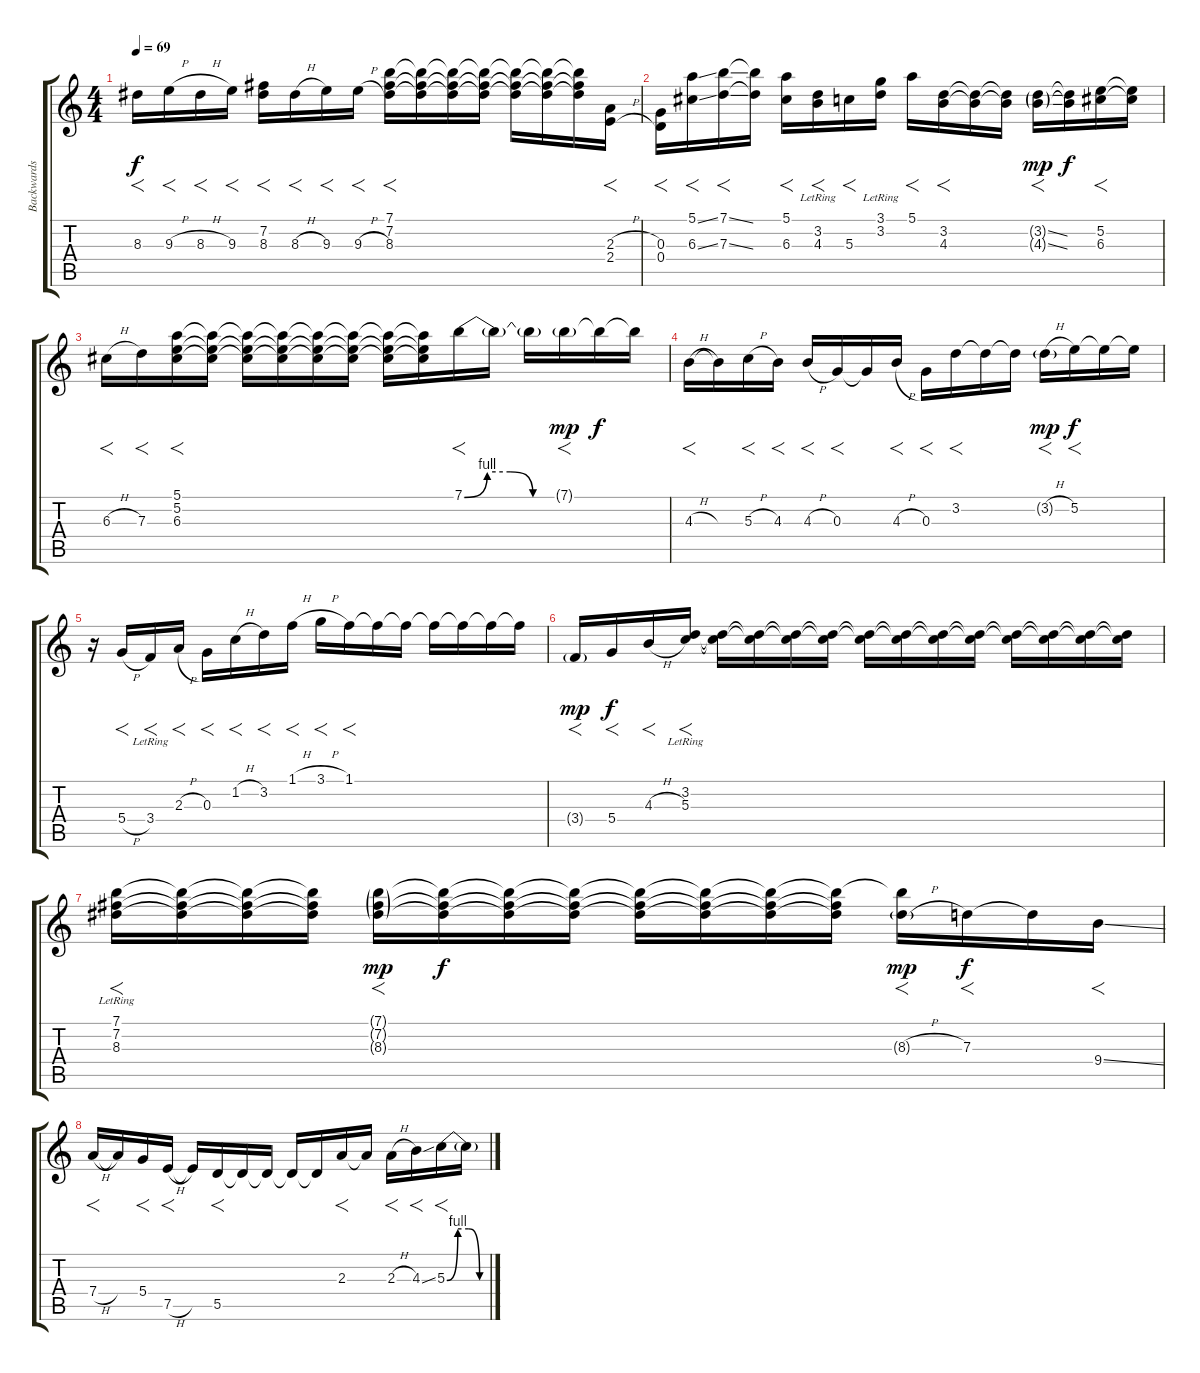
\track ("Backwards Guitar" "Backwards ") {instrument electricguitarjazz}
\staff {score tabs}
\tuning (E4 B3 G3 D3 A2 E2) {hide}
\ts (4 4)
\tempo 69
\clef g2
\ks c
8.3.16{f dy f} 9.3{h}.16{f} 8.3{h}.16{f} 9.3.16{f} (7.2 8.3).16{f} 8.3{h}.16{f} 9.3.16{f} 9.3{h}.16{f} (7.1 7.2 8.3).16{f} (7.1{t} 7.2{t} 8.3{t}).16 (7.1{t} 7.2{t} 8.3{t}).16 (7.1{t} 7.2{t} 8.3{t}).16 (7.1{t} 7.2{t} 8.3{t}).16 (7.1{t} 7.2{t} 8.3{t}).16 (7.1{t} 7.2{t} 8.3{t}).16 (2.3{h} 2.4{h}).16{f} |
(0.3 0.4).16{f} (5.1{ss} 6.3{ss}).16{f} (7.1{ss} 7.3{ss}).16{f} (7.1{t} 7.3{t}).16 (5.1 6.3).16{f} (3.2{lr} 4.3).16{f} 5.3.16{f} (3.1 3.2{lr}).16 5.1.16{f} (3.2 4.3).16{f} (3.2{t} 4.3{t}).16 (3.2{t} 4.3{t}).16 (3.2{ss g} 4.3{ss g}).16{f dy mp} (3.2{t} 4.3{t}).16{dy f} (5.2 6.3).16{f} (5.2{t} 6.3{t}).16 |
6.3{h}.16{f} 7.3.16{f} (5.1 5.2 6.3).16{f} (5.1{t} 5.2{t} 6.3{t}).16 (5.1{t} 5.2{t} 6.3{t}).16 (5.1{t} 5.2{t} 6.3{t}).16 (5.1{t} 5.2{t} 6.3{t}).16 (5.1{t} 5.2{t} 6.3{t}).16 (5.1{t} 5.2{t} 6.3{t}).16 (5.1{t} 5.2{t} 6.3{t}).16 7.1{be (custom 0 0 15 4 30 4 45 0 60 0)}.16{f} 7.1{t}.16 7.1{t}.16 7.1{g}.16{f dy mp} 7.1{t}.16{dy f} 7.1{t}.16 |
4.3{h}.16{f} 4.3{t}.16 5.3{h}.16{f} 4.3.16{f} 4.3{h}.16{f} 0.3.16{f} 0.3{t}.16 4.3{h}.16{f} 0.3.16{f} 3.2.16{f} 3.2{t}.16 3.2{t}.16 3.2{h g}.16{f dy mp} 5.2.16{f dy f} 5.2{t}.16 5.2{t}.16 |
r.16 5.4{h}.16{f} 3.4{lr}.16{f} 2.3{h}.16{f} 0.3.16{f} 1.2{h}.16{f} 3.2.16{f} 1.1{h}.16{f} 3.1{h}.16{f} 1.1.16{f} 1.1{t}.16 1.1{t}.16 1.1{t}.16 1.1{t}.16 1.1{t}.16 1.1{t}.16 |
3.4{g}.16{f dy mp} 5.4.16{f dy f} 4.3{h}.16{f} (3.2{lr} 5.3{lr}).16{f} (3.2{t} 5.3{t}).16 (3.2{t} 5.3{t}).16 (3.2{t} 5.3{t}).16 (3.2{t} 5.3{t}).16 (3.2{t} 5.3{t}).16 (3.2{t} 5.3{t}).16 (3.2{t} 5.3{t}).16 (3.2{t} 5.3{t}).16 (3.2{t} 5.3{t}).16 (3.2{t} 5.3{t}).16 (3.2{t} 5.3{t}).16 (3.2{t} 5.3{t}).16 |
(7.1{lr} 7.2 8.3).16{f} (7.1{t} 7.2{t} 8.3{t}).16 (7.1{t} 7.2{t} 8.3{t}).16 (7.1{t} 7.2{t} 8.3{t}).16 (7.1{g} 7.2{g} 8.3{g}).16{f dy mp} (7.1{t} 7.2{t} 8.3{t}).16{dy f} (7.1{t} 7.2{t} 8.3{t}).16 (7.1{t} 7.2{t} 8.3{t}).16 (7.1{t} 7.2{t} 8.3{t}).16 (7.1{t} 7.2{t} 8.3{t}).16 (7.1{t} 7.2{t} 8.3{t}).16 (7.1{t} 7.2{t} 8.3{t}).16 (7.1{t} 8.3{h g}).16{f dy mp} 7.3.16{f dy f} 7.3{t}.16 9.4{ss}.16{f} |
7.4{h}.16{f} 7.4{t}.16 5.4.16{f} 7.5{h}.16{f} 7.5{t}.16 5.5.16{f} 5.5{t}.16 5.5{t}.16 5.5{t}.16 5.5{t}.16 2.3.16{f} 2.3{t}.16 2.3{h}.16{f} 4.3{ss}.16{f} 5.3{be (custom 0 0 15 4 30 4 45 0 60 0)}.16{f} 5.3{t}.16
